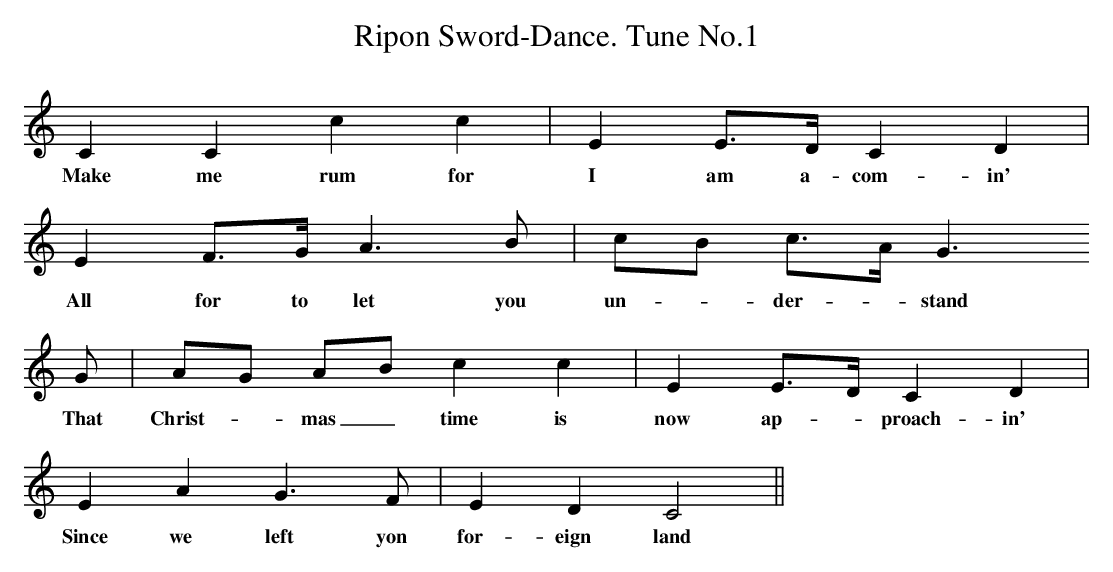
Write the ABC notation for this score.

X:1se37kd1
T:Ripon Sword-Dance. Tune No.1
K:C
L:1/16
C4C4c4c4|E4E3DC4D4|
w:Make me rum for I am a-com-in'
E4F3GA6B2|c2-B2 c3-AG6
w:All for to let you un-_der-_stand
G2|A2-G2 A2-B2 c4c4|E4E3-D C4 D4|
w:That Christ-_mas_ time is now ap-_proach-in'
E4A4G6F2|E4D4C8||
w:Since we left yon for-eign land
